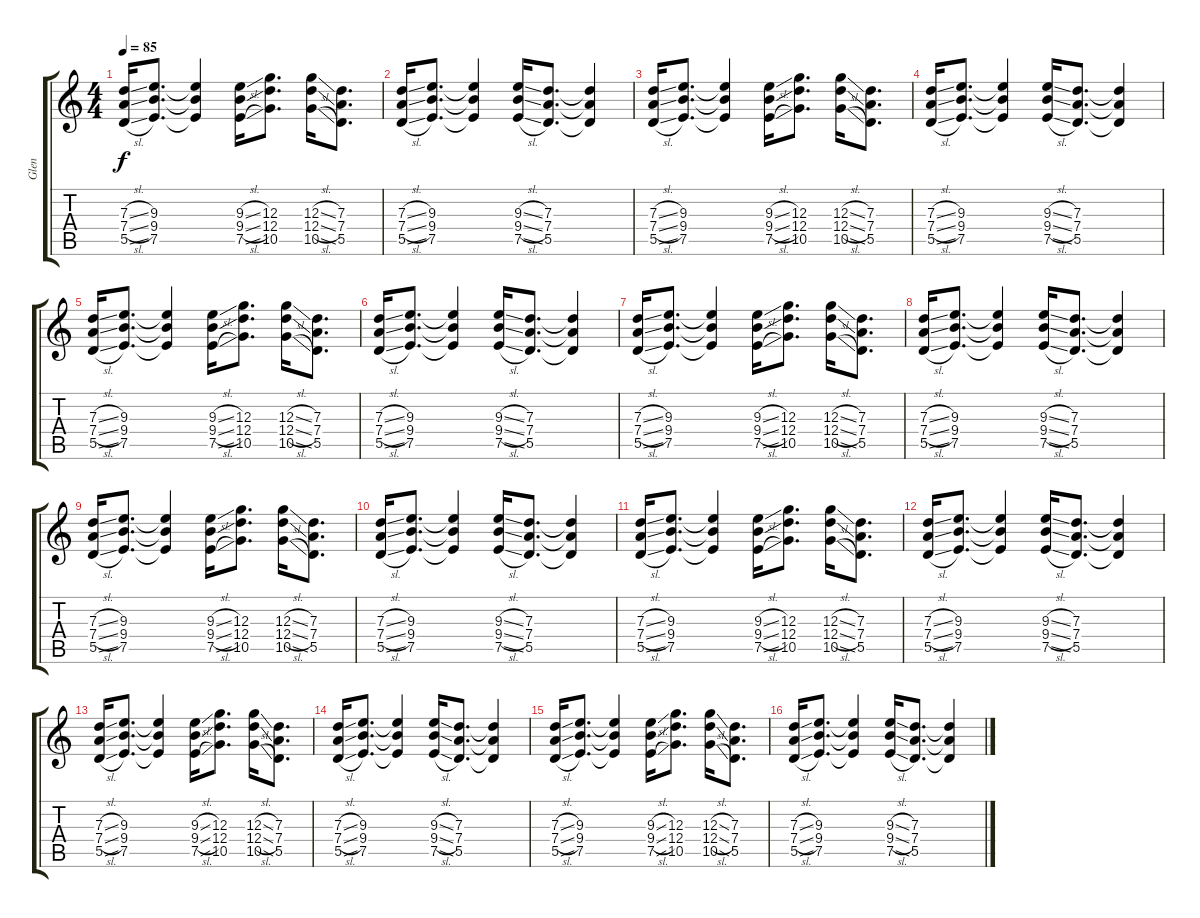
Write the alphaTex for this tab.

\track ("Glen" "Glen") {instrument distortionguitar}
\staff {score tabs}
\tuning (E4 B3 G3 D3 A2 E2) {hide}
\ts (4 4)
\tempo 85
\clef g2
\ks c
(7.3{sl} 7.4{sl} 5.5{sl}).16{dy f} (9.3 9.4 7.5).8{d} (9.3{t} 9.4{t} 7.5{t}).4 (9.3{sl} 9.4{sl} 7.5{sl}).16 (12.3 12.4 10.5).8{d} (12.3{sl} 12.4{sl} 10.5{sl}).16 (7.3 7.4 5.5).8{d} |
(7.3{sl} 7.4{sl} 5.5{sl}).16 (9.3 9.4 7.5).8{d} (9.3{t} 9.4{t} 7.5{t}).4 (9.3{sl} 9.4{sl} 7.5{sl}).16 (7.3 7.4 5.5).8{d} (7.3{t} 7.4{t} 5.5{t}).4 |
(7.3{sl} 7.4{sl} 5.5{sl}).16 (9.3 9.4 7.5).8{d} (9.3{t} 9.4{t} 7.5{t}).4 (9.3{sl} 9.4{sl} 7.5{sl}).16 (12.3 12.4 10.5).8{d} (12.3{sl} 12.4{sl} 10.5{sl}).16 (7.3 7.4 5.5).8{d} |
(7.3{sl} 7.4{sl} 5.5{sl}).16 (9.3 9.4 7.5).8{d} (9.3{t} 9.4{t} 7.5{t}).4 (9.3{sl} 9.4{sl} 7.5{sl}).16 (7.3 7.4 5.5).8{d} (7.3{t} 7.4{t} 5.5{t}).4 |
(7.3{sl} 7.4{sl} 5.5{sl}).16 (9.3 9.4 7.5).8{d} (9.3{t} 9.4{t} 7.5{t}).4 (9.3{sl} 9.4{sl} 7.5{sl}).16 (12.3 12.4 10.5).8{d} (12.3{sl} 12.4{sl} 10.5{sl}).16 (7.3 7.4 5.5).8{d} |
(7.3{sl} 7.4{sl} 5.5{sl}).16 (9.3 9.4 7.5).8{d} (9.3{t} 9.4{t} 7.5{t}).4 (9.3{sl} 9.4{sl} 7.5{sl}).16 (7.3 7.4 5.5).8{d} (7.3{t} 7.4{t} 5.5{t}).4 |
(7.3{sl} 7.4{sl} 5.5{sl}).16 (9.3 9.4 7.5).8{d} (9.3{t} 9.4{t} 7.5{t}).4 (9.3{sl} 9.4{sl} 7.5{sl}).16 (12.3 12.4 10.5).8{d} (12.3{sl} 12.4{sl} 10.5{sl}).16 (7.3 7.4 5.5).8{d} |
(7.3{sl} 7.4{sl} 5.5{sl}).16 (9.3 9.4 7.5).8{d} (9.3{t} 9.4{t} 7.5{t}).4 (9.3{sl} 9.4{sl} 7.5{sl}).16 (7.3 7.4 5.5).8{d} (7.3{t} 7.4{t} 5.5{t}).4 |
(7.3{sl} 7.4{sl} 5.5{sl}).16 (9.3 9.4 7.5).8{d} (9.3{t} 9.4{t} 7.5{t}).4 (9.3{sl} 9.4{sl} 7.5{sl}).16 (12.3 12.4 10.5).8{d} (12.3{sl} 12.4{sl} 10.5{sl}).16 (7.3 7.4 5.5).8{d} |
(7.3{sl} 7.4{sl} 5.5{sl}).16 (9.3 9.4 7.5).8{d} (9.3{t} 9.4{t} 7.5{t}).4 (9.3{sl} 9.4{sl} 7.5{sl}).16 (7.3 7.4 5.5).8{d} (7.3{t} 7.4{t} 5.5{t}).4 |
(7.3{sl} 7.4{sl} 5.5{sl}).16 (9.3 9.4 7.5).8{d} (9.3{t} 9.4{t} 7.5{t}).4 (9.3{sl} 9.4{sl} 7.5{sl}).16 (12.3 12.4 10.5).8{d} (12.3{sl} 12.4{sl} 10.5{sl}).16 (7.3 7.4 5.5).8{d} |
(7.3{sl} 7.4{sl} 5.5{sl}).16 (9.3 9.4 7.5).8{d} (9.3{t} 9.4{t} 7.5{t}).4 (9.3{sl} 9.4{sl} 7.5{sl}).16 (7.3 7.4 5.5).8{d} (7.3{t} 7.4{t} 5.5{t}).4 |
(7.3{sl} 7.4{sl} 5.5{sl}).16 (9.3 9.4 7.5).8{d} (9.3{t} 9.4{t} 7.5{t}).4 (9.3{sl} 9.4{sl} 7.5{sl}).16 (12.3 12.4 10.5).8{d} (12.3{sl} 12.4{sl} 10.5{sl}).16 (7.3 7.4 5.5).8{d} |
(7.3{sl} 7.4{sl} 5.5{sl}).16 (9.3 9.4 7.5).8{d} (9.3{t} 9.4{t} 7.5{t}).4 (9.3{sl} 9.4{sl} 7.5{sl}).16 (7.3 7.4 5.5).8{d} (7.3{t} 7.4{t} 5.5{t}).4 |
(7.3{sl} 7.4{sl} 5.5{sl}).16 (9.3 9.4 7.5).8{d} (9.3{t} 9.4{t} 7.5{t}).4 (9.3{sl} 9.4{sl} 7.5{sl}).16 (12.3 12.4 10.5).8{d} (12.3{sl} 12.4{sl} 10.5{sl}).16 (7.3 7.4 5.5).8{d} |
(7.3{sl} 7.4{sl} 5.5{sl}).16 (9.3 9.4 7.5).8{d} (9.3{t} 9.4{t} 7.5{t}).4 (9.3{sl} 9.4{sl} 7.5{sl}).16 (7.3 7.4 5.5).8{d} (7.3{t} 7.4{t} 5.5{t}).4
